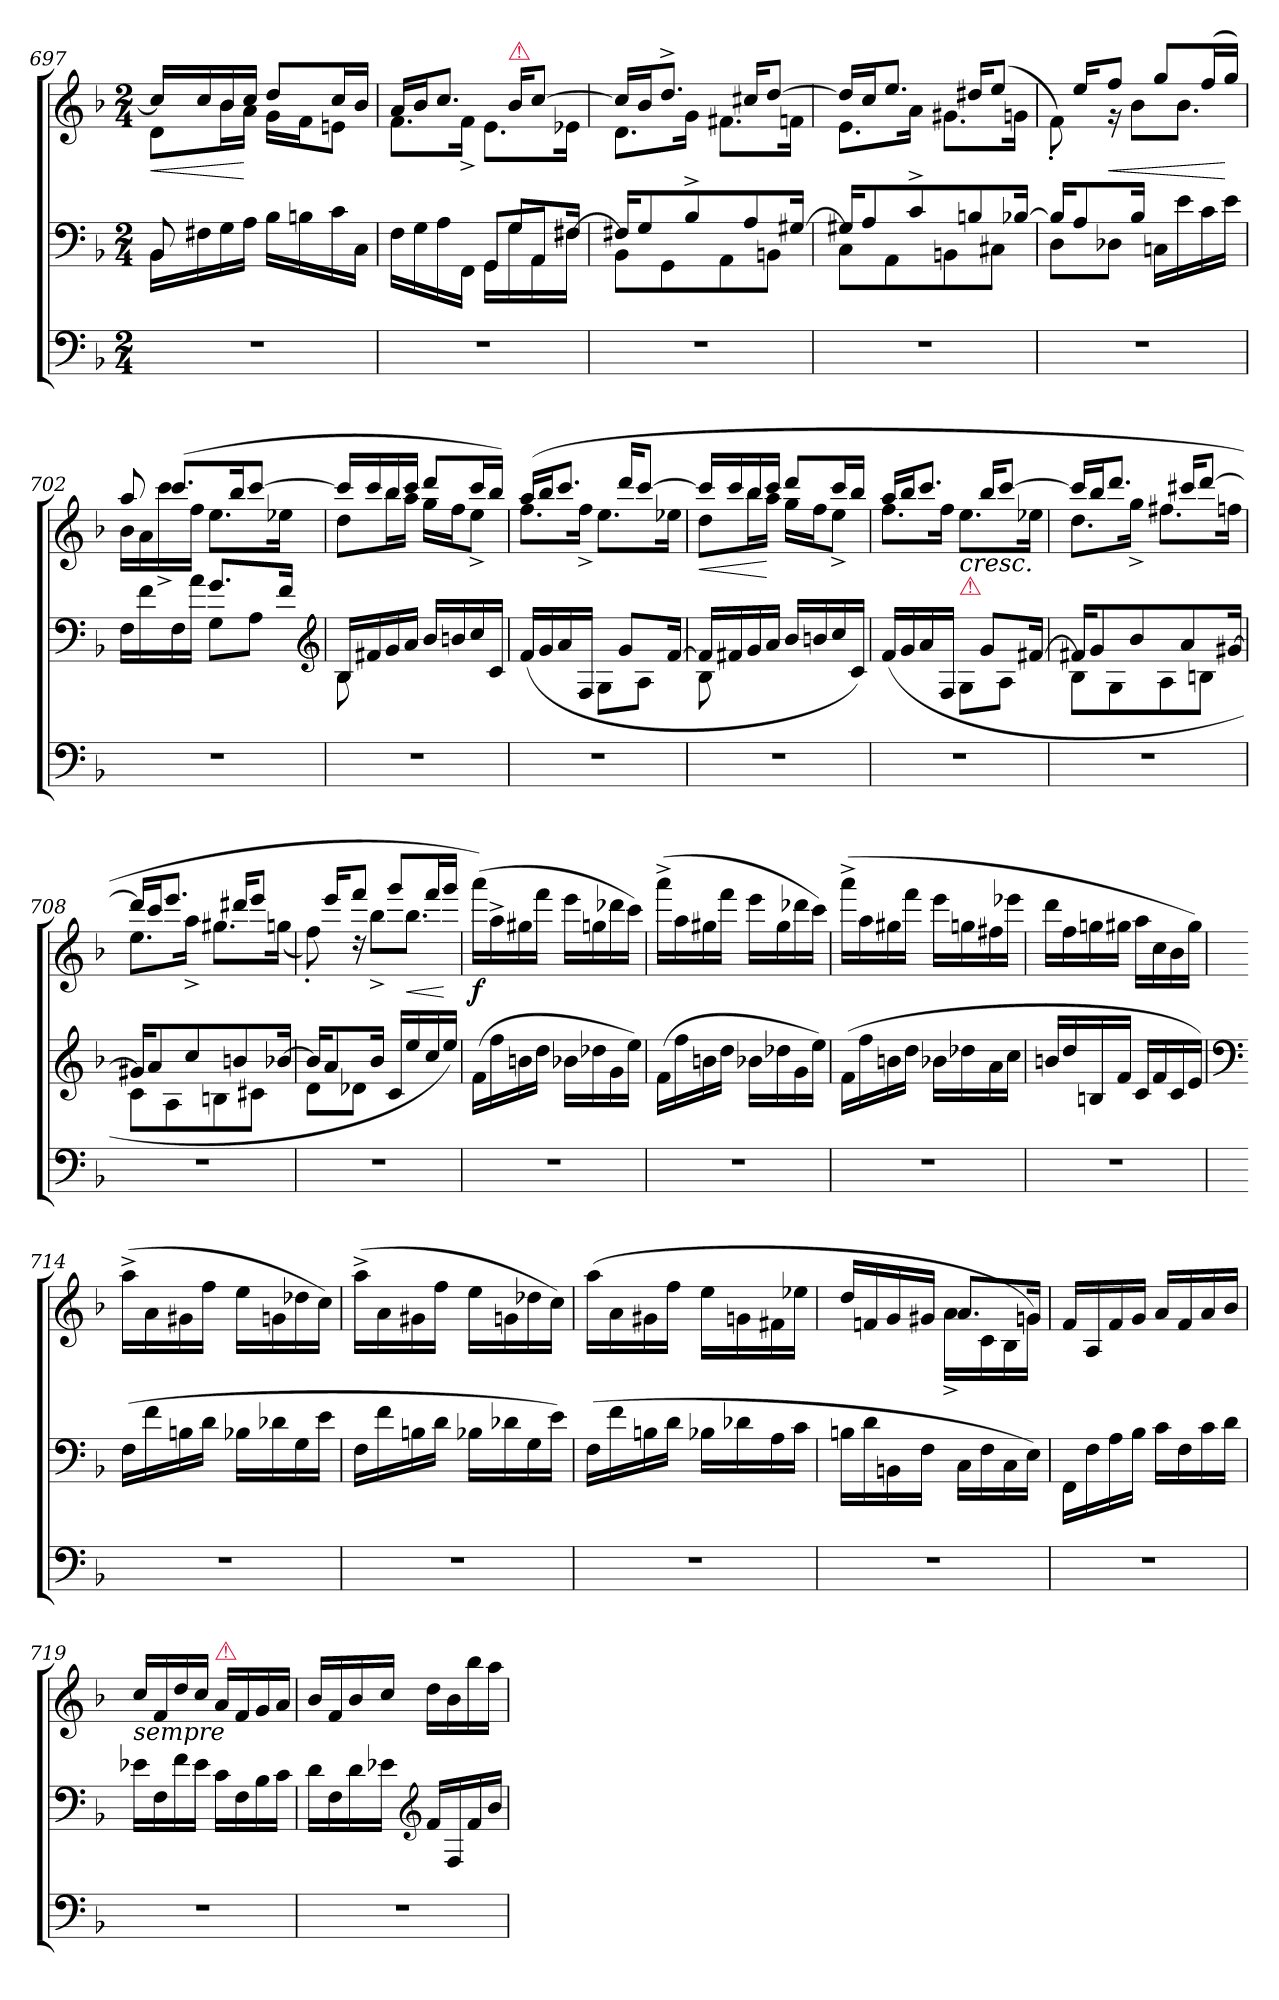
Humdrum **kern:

**kern	**kern	**kern	**dynam
*part3	*part2	*part1	*part1
*staff3	*staff2	*staff1	*staff1
*clefF4	*clefF4	*clefG2	*
*k[b-]	*k[b-]	*k[b-]	*
*M2/4	*M2/4	*M2/4	*
=697	=697	=697	=697
*	*^	*^	*
!	!	!	!	!	!LO:HP:b
2r	8BB-	16BB-LL	16ccLL]	8dL	<
.	.	16F#X	16cc	.	.
.	8reyy	16G	16b-	16b-L	.
.	.	16AJJ	16ccJJ	16aJJ	[
.	4rgyy	16B-LL	8ddL	16gLL	.
.	.	16Bn	.	16fJ	.
.	.	16c	16ccL	8enJ	.
.	.	16CJJ	16b-JJ	.	.
=698	=698	=698	=698	=698	=698
*	*	*^	*	*	*
2r	8ryy	4ryy	16F\LL	16aLL	8.fL	.
.	.	.	16G\	16b-J	.	.
.	8ryy	.	16A\	8.ccJ	.	.
.	.	.	16FF\JJ	.	16f^<Jk	.
.	16ryy	8GG/L	16GG\LL	.	8.eL	.
!	!	!	!	!LO:TX:a:i:color=crimson:t=⚠	!	!
.	8GL	.	16G\	16b-KL	.	.
.	.	8AA/J	16AA\	[8ccJ	.	.
.	16F#XJk	.	[16F#X\JJ	.	16e-XJk	.
*	*	*v	*v	*	*	*
=699	=699	=699	=699	=699	=699
2r	16F#XKL]	8BB-L	16ccLL]	8.dL	.
.	8G	.	16b-J	.	.
.	.	8GG	8.dd^>J	.	.
.	8B-^<	.	.	16gJk	.
.	.	8AA	.	8.f#XL	.
.	8A	.	16cc#XKL	.	.
.	.	8BBnJ	[8ddJ	.	.
.	[16G#XJk	.	.	16fnJk	.
=700	=700	=700	=700	=700	=700
2r	16G#XKL]	8CL	16ddLL]	8.eL	.
.	8A	.	16ccJ	.	.
.	.	8AA	8.eeJ	.	.
.	8c^<	.	.	16aJk	.
.	.	8BBn	.	8.g#XL	.
.	8Bn	.	16dd#XKL	.	.
.	.	8C#XJ	(8eeJ	.	.
.	[16B-XJk	.	.	16gnJk	.
=701	=701	=701	=701	=701	=701
2r	16B-KL]	8DL	16ryy	8f'>)	.
.	8A	.	16eeKL	.	.
!	!	!	!	!	!LO:HP:b
.	.	8D-XJ	8ffJ	16rg	<
.	16B-Jk	.	.	8b-L	.
.	4reyy	16CnLL	8ggL	.	.
.	.	16e	.	8.b-J	.
.	.	16c	(<16ffL	.	.
.	.	16eJJ	16ggJJ)	.	[
=702	=702	=702	=702	=702	=702
2r	16ryy	16FLL	8aa	16b-LL	.
.	16ryy	16f	.	16a	.
.	16ryy	16F	(8.cccL	16ccc^<	.
.	16ryy	16aJJ	.	16ffJJ	.
.	8.gL	8GL	.	8.eeL	.
.	.	.	16bb-K	.	.
.	.	8AJ	[8cccJ	.	.
.	16fJk	.	.	16ee-XJk	.
*	*clefG2	*	*	*	*
=703	=703	=703	=703	=703	=703
2r	16B-LL	8B-	16cccLL]	8ddL	.
.	16f#X	.	16ccc	.	.
.	16g	8rFyy	16bb-	16bb-L	.
.	16aJJ	.	16cccJJ	16aaJJ	.
.	16b-LL	4rAyy	8dddL	16ggLL	.
.	16bn	.	.	16ffJ	.
.	16cc	.	16cccL	8ee^<J	.
.	16cJJ	.	16bb-JJ)	.	.
=704	=704	=704	=704	=704	=704
2r	(16fLL	4rFyy	(16aaLL	8.ffL	.
.	16g	.	16bb-J	.	.
.	16a	.	8.cccJ	.	.
.	16FJJ	.	.	16ff^<Jk	.
.	16rgyy	8GL	.	8.eeL	.
.	8gL	.	16dddKL	.	.
.	.	8AJ	[8cccJ	.	.
.	[16fJk	.	.	16ee-XJk	.
=705	=705	=705	=705	=705	=705
!	!	!	!	!	!LO:HP:b
2r	16fLL]	8B-	16cccLL]	8ddL	<
.	16f#X	.	16ccc	.	.
.	16g	8rAyy	16bb-	16bb-L	.
.	16aJJ	.	16cccJJ	16aaJJ	[
.	16b-LL	4rAyy	8dddL	16ggLL	.
.	16bn	.	.	16ffJ	.
.	16cc	.	16cccL	8ee^<J	.
.	16cJJ)	.	16bb-JJ	.	.
=706	=706	=706	=706	=706	=706
2r	(<16fLL	4rFyy	16aaLL	8.ffL	.
.	16g	.	16bb-J	.	.
.	16a	.	8.cccJ	.	.
.	16FJJ	.	.	16ffJk	.
!	!	!	!	!LO:TX:b:i:color=crimson:t=⚠	!
!	!	!	!	!	!LO:HP:b
.	16rgyy	8GL	.	8.eeL	<
.	8gL	.	16bb-KL	.	.
.	.	8AJ	[8cccJ	.	.
.	[16f#XJk	.	.	16ee-XJk	.
=707	=707	=707	=707	=707	=707
2r	16f#XKL]	8B-L	16cccLL]	8.ddL	.
.	8g	.	16bb-J	.	.
.	.	8G	8.dddJ	.	.
.	8b-	.	.	16gg^<Jk	.
.	.	8A	.	8.ff#XL	.
.	8a	.	16ccc#XKL	.	.
.	.	8BnJ	[8dddJ	.	.
.	[16g#XJk	.	.	16ffnJk	.
=708	=708	=708	=708	=708	=708
2r	16g#XKL]	8cL	16dddLL]	8.eeL	.
.	8a	.	16cccJ	.	.
.	.	8A	8.eeeJ	.	.
.	8cc	.	.	16aa^<Jk	.
.	.	8Bn	.	8.gg#XL	.
.	8bn	.	16ddd#XKL	.	.
.	.	8c#XJ	8eeeJ	.	.
.	[16b-XJk	.	.	(>16ggnJk	.
=709	=709	=709	=709	=709	=709
2r	16b-KL]	8dL	16ryy	8ff'>)	.
.	8a	.	16eeeKL	.	.
.	.	8d-XJ	8fffJ	16rdd	.
.	16b-Jk	.	.	8bb-^<L	.
.	4rddyy	16cLL	8gggL	.	.
!	!	!	!	!	!LO:HP:b
.	.	16ee	.	8.bb-J	<
.	.	16cc	16fffL	.	.
.	.	16eeJJ)	16gggJJ	.	[
*	*v	*v	*	*	*
*	*	*v	*v	*
.	.	.	[
=710	=710	=710	=710
!	!	!	!LO:DY:b
2r	(16fLL	(16aaaLL)	f
.	16ff	16aa^<	.
.	16bn	16gg#X	.
.	16ddJJ	16fffJJ	.
.	16b-XLL	16eeeLL	.
.	16dd-X	16ggn	.
.	16g	16ddd-X	.
.	16eeJJ)	16cccJJ)	.
=711	=711	=711	=711
2r	(16fLL	(16aaa^<LL	.
.	16ff	16aa	.
.	16bn	16gg#X	.
.	16ddJJ	16fffJJ	.
.	16b-XLL	16eeeLL	.
.	16dd-X	16gg#	.
.	16g	16ddd-X	.
.	16eeJJ)	16cccJJ)	.
=712	=712	=712	=712
2r	(16fLL	(16aaa^<LL	.
.	16ff	16aa	.
.	16bn	16gg#X	.
.	16ddJJ	16fffJJ	.
.	16b-XLL	16eeeLL	.
.	16dd-X	16ggn	.
.	16a	16ff#X	.
.	16ccJJ	16eee-XJJ	.
=713	=713	=713	=713
2r	16bnLL	16dddLL	.
.	16dd	16ff	.
.	16Bn	16ggn	.
.	16fJJ	16gg#XJJ	.
.	16cLL	16aaLL	.
.	16f	16cc	.
.	16c	16b-	.
.	16eJJ)	16gg#JJ)	.
=714	=714	=714	=714
*	*clefF4	*	*
2r	(16FLL	(16aa^<LL	.
.	16f	16a	.
.	16Bn	16g#X	.
.	16dJJ	16ffJJ	.
.	16B-XLL	16eeLL	.
.	16d-X	16gn	.
.	16G	16dd-X	.
.	16eJJ	16ccJJ)	.
=715	=715	=715	=715
2r	16FLL	(16aa^<LL	.
.	16f	16a	.
.	16Bn	16g#X	.
.	16dJJ	16ffJJ	.
.	16B-XLL	16eeLL	.
.	16d-X	16gn	.
.	16G	16dd-X	.
.	16eJJ)	16ccJJ)	.
=716	=716	=716	=716
2r	(16FLL	(16aaLL	.
.	16f	16a	.
.	16Bn	16g#X	.
.	16dJJ	16ffJJ	.
.	16B-XLL	16eeLL	.
.	16d-X	16gn	.
.	16A	16f#X	.
.	16cJJ	16ee-XJJ	.
=717	=717	=717	=717
*	*	*^	*
2r	16BnLL	4raayy	16dd/LL	.
.	16d	.	16fn/	.
.	16BBn	.	16g/	.
.	16FJJ	.	16g#X/JJ	.
.	16CLL	8.aL	16a^>LL	.
.	16F	.	16c	.
.	16C	.	16B-	.
.	16EJJ)	16gnJk	16gnJJ)	.
*	*	*v	*v	*
=718	=718	=718	=718
2r	16FFLL	16fLL	.
.	16F	16A	.
.	16A	16f	.
.	16B-JJ	16gJJ	.
.	16cLL	16aLL	.
.	16F	16f	.
.	16c	16a	.
.	16dJJ	16b-JJ	.
=719	=719	=719	=719
!	!	!LO:TX:b:i:t=sempre	!
2r	16e-XLL	16cc/LL	.
.	16F	16f/	.
.	16f	16dd/	.
.	16e-JJ	16cc/JJ	.
!	!	!LO:TX:a:i:color=crimson:t=⚠	!
.	16cLL	16aLL	.
.	16F	16f	.
.	16B-	16g	.
.	16cJJ	16aJJ	.
=720	=720	=720	=720
2r	16dLL	16b-/LL	.
.	16F	16f/	.
.	16d	16b-/	.
.	16e-XJJ	16cc/JJ	.
*	*clefG2	*	*
.	16fLL	16ddLL	.
.	16F	16b-	.
.	16f	16bb-	.
.	16b-JJ	16aaJJ	.
=	=	=	=
*-	*-	*-	*-
